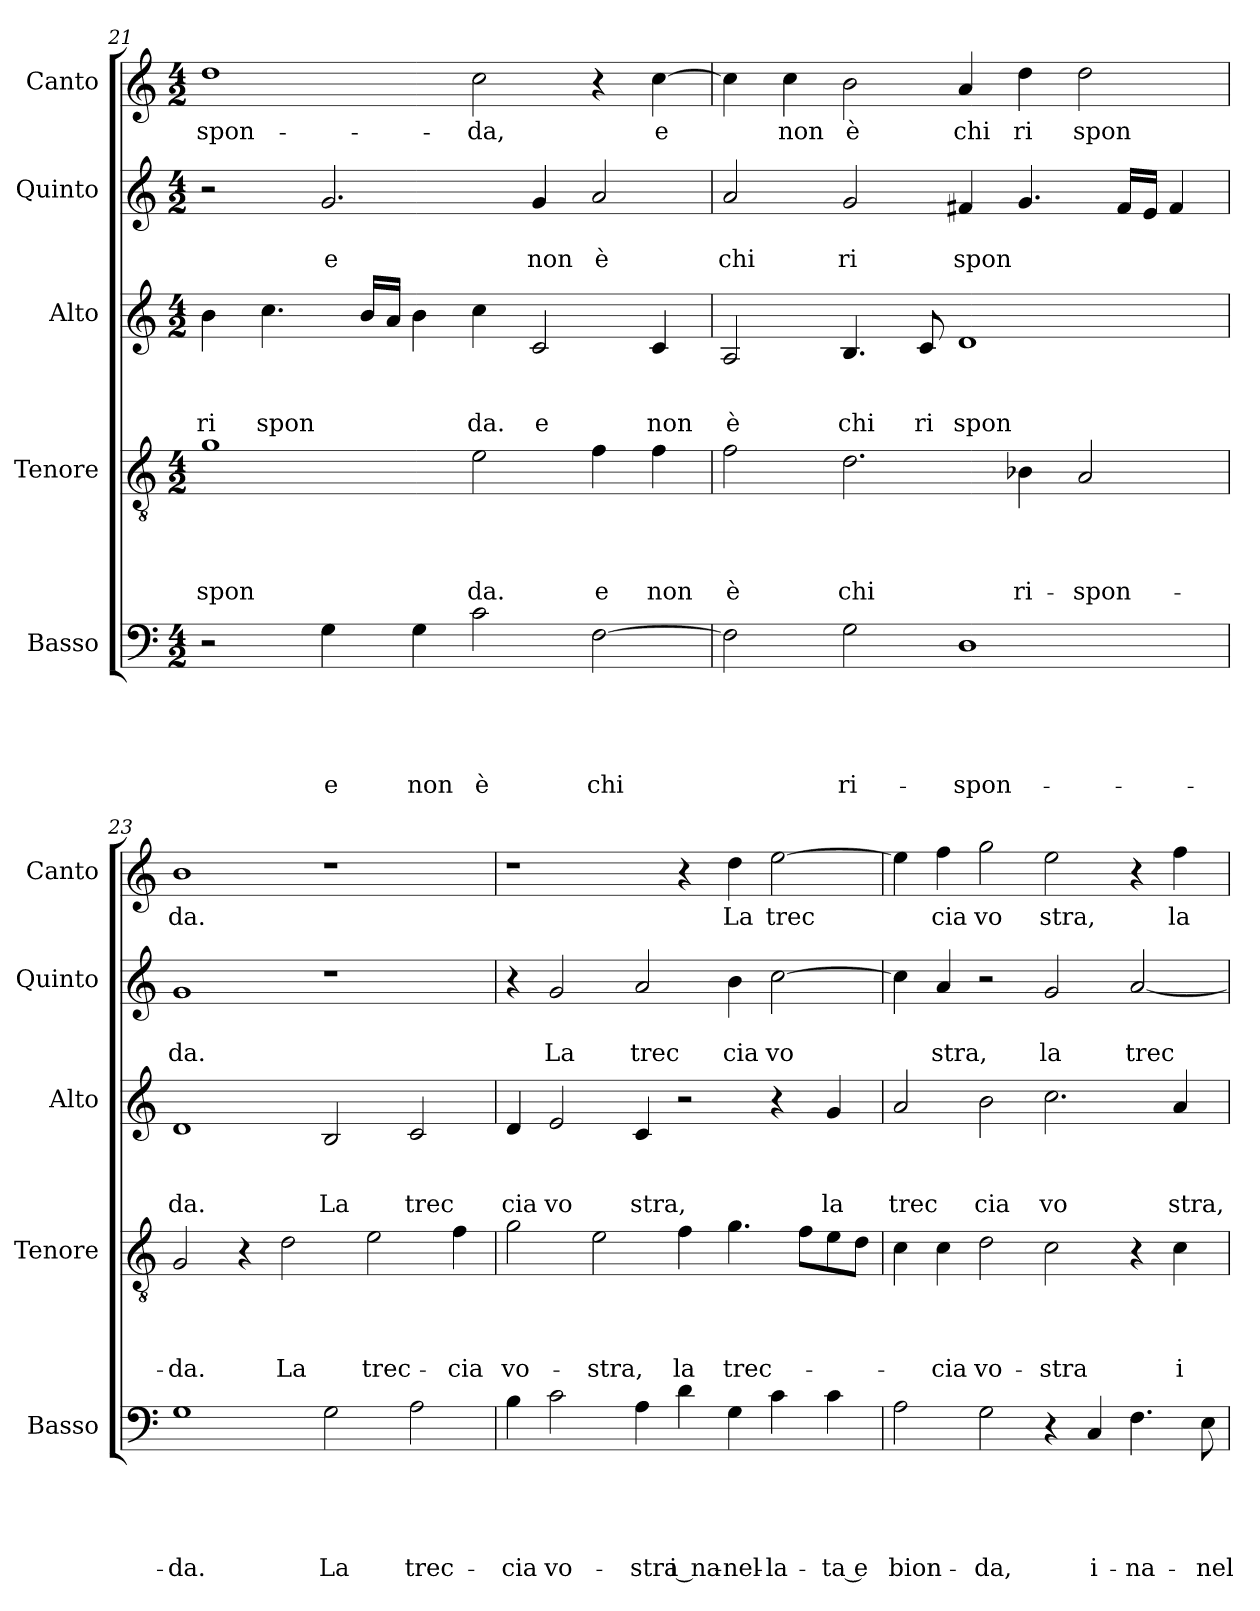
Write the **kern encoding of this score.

**kern	**text	**text	**text	**text	**text	**kern	**text	**text	**text	**text	**kern	**text	**text	**text	**kern	**text	**text	**kern	**text
*part5	*part5	*part5	*part5	*part5	*part5	*part4	*part4	*part4	*part4	*part4	*part3	*part3	*part3	*part3	*part2	*part2	*part2	*part1	*part1
*staff5	*staff5	*staff5	*staff5	*staff5	*staff5	*staff4	*staff4	*staff4	*staff4	*staff4	*staff3	*staff3	*staff3	*staff3	*staff2	*staff2	*staff2	*staff1	*staff1
*I"Basso	*	*	*	*	*	*I"Tenore	*	*	*	*	*I"Alto	*	*	*	*I"Quinto	*	*	*I"Canto	*
*I'Basso	*	*	*	*	*	*I'Tenore	*	*	*	*	*I'Alto	*	*	*	*I'Quinto	*	*	*I'Canto	*
*clefF4	*	*	*	*	*	*clefGv2	*	*	*	*	*clefG2	*	*	*	*clefG2	*	*	*clefG2	*
*k[]	*	*	*	*	*	*k[]	*	*	*	*	*k[]	*	*	*	*k[]	*	*	*k[]	*
*C:	*	*	*	*	*	*C:	*	*	*	*	*C:	*	*	*	*C:	*	*	*C:	*
*M4/2	*	*	*	*	*	*M4/2	*	*	*	*	*M4/2	*	*	*	*M4/2	*	*	*M4/2	*
=21	=21	=21	=21	=21	=21	=21	=21	=21	=21	=21	=21	=21	=21	=21	=21	=21	=21	=21	=21
!	!	!	!	!	!	!	!	!	!	!LO:LY:b	!	!	!	!LO:LY:b	!	!	!	!	!LO:LY:b
2r	.	.	.	.	.	1g	.	.	.	spon	4b\	.	.	ri	2r	.	.	1dd	-spon-
!	!	!	!	!	!	!	!	!	!	!	!	!	!	!LO:LY:b	!	!	!	!	!
.	.	.	.	.	.	.	.	.	.	.	4.cc\	.	.	spon	.	.	.	.	.
!	!	!	!	!	!LO:LY:b	!	!	!	!	!	!	!	!	!	!	!	!LO:LY:b	!	!
4G\	.	.	.	.	e	.	.	.	.	.	.	.	.	.	2.g/	.	e	.	.
.	.	.	.	.	.	.	.	.	.	.	16b/LL	.	.	.	.	.	.	.	.
.	.	.	.	.	.	.	.	.	.	.	16a/JJ	.	.	.	.	.	.	.	.
!	!	!	!	!	!LO:LY:b	!	!	!	!	!	!	!	!	!	!	!	!	!	!
4G\	.	.	.	.	non	.	.	.	.	.	4b\	.	.	.	.	.	.	.	.
!	!	!	!	!	!LO:LY:b	!	!	!	!	!LO:LY:b	!	!	!	!LO:LY:b	!	!	!	!	!LO:LY:b
2c\	.	.	.	.	è	2e\	.	.	.	da.	4cc\	.	.	da.	.	.	.	2cc\	-da,
!	!	!	!	!	!	!	!	!	!	!	!	!	!	!LO:LY:b	!	!	!LO:LY:b	!	!
.	.	.	.	.	.	.	.	.	.	.	2c/	.	.	e	4g/	.	non	.	.
!	!	!	!	!	!LO:LY:b	!	!	!	!	!LO:LY:b	!	!	!	!	!	!	!LO:LY:b	!	!
[<2F\	.	.	.	.	chi	4f\	.	.	.	e	.	.	.	.	2a/	.	è	4r	.
!	!	!	!	!	!	!	!	!	!	!LO:LY:b	!	!	!	!LO:LY:b	!	!	!	!	!LO:LY:b
.	.	.	.	.	.	4f\	.	.	.	non	4c/	.	.	non	.	.	.	[<4cc\	e
!!LO:LB:g=z
=22	=22	=22	=22	=22	=22	=22	=22	=22	=22	=22	=22	=22	=22	=22	=22	=22	=22	=22	=22
!	!	!	!	!	!	!	!	!	!	!LO:LY:b	!	!	!	!LO:LY:b	!	!	!LO:LY:b	!	!
2F\]	.	.	.	.	.	2f\	.	.	.	è	2A/	.	.	è	2a/	.	chi	4cc\]	.
!	!	!	!	!	!	!	!	!	!	!	!	!	!	!	!	!	!	!	!LO:LY:b
.	.	.	.	.	.	.	.	.	.	.	.	.	.	.	.	.	.	4cc\	non
!	!	!	!	!	!LO:LY:b	!	!	!	!	!LO:LY:b	!	!	!	!LO:LY:b	!	!	!LO:LY:b	!	!LO:LY:b
2G\	.	.	.	.	ri-	2.d\	.	.	.	chi	4.B/	.	.	chi	2g/	.	ri	2b\	è
!	!	!	!	!	!	!	!	!	!	!	!	!	!	!LO:LY:b	!	!	!	!	!
.	.	.	.	.	.	.	.	.	.	.	8c/	.	.	ri	.	.	.	.	.
!	!	!	!	!	!LO:LY:b	!	!	!	!	!	!	!	!	!LO:LY:b	!	!	!LO:LY:b	!	!LO:LY:b
1D	.	.	.	.	-spon-	.	.	.	.	.	1d	.	.	spon	4f#X/	.	spon	4a/	chi
!	!	!	!	!	!	!	!	!	!	!LO:LY:b	!	!	!	!	!	!	!	!	!LO:LY:b
.	.	.	.	.	.	4B-X\	.	.	.	ri-	.	.	.	.	4.g/	.	.	4dd\	ri
!	!	!	!	!	!	!	!	!	!	!LO:LY:b	!	!	!	!	!	!	!	!	!LO:LY:b
.	.	.	.	.	.	2A/	.	.	.	-spon-	.	.	.	.	.	.	.	2dd\	spon
.	.	.	.	.	.	.	.	.	.	.	.	.	.	.	16f#/LL	.	.	.	.
.	.	.	.	.	.	.	.	.	.	.	.	.	.	.	16e/JJ	.	.	.	.
.	.	.	.	.	.	.	.	.	.	.	.	.	.	.	4f#/	.	.	.	.
=23	=23	=23	=23	=23	=23	=23	=23	=23	=23	=23	=23	=23	=23	=23	=23	=23	=23	=23	=23
!	!	!	!	!	!LO:LY:b	!	!	!	!	!LO:LY:b	!	!	!	!LO:LY:b	!	!	!LO:LY:b	!	!LO:LY:b
1G	.	.	.	.	-da.	2G/	.	.	.	-da.	1d	.	.	da.	1g	.	da.	1b	da.
.	.	.	.	.	.	4r	.	.	.	.	.	.	.	.	.	.	.	.	.
!	!	!	!	!	!	!	!	!	!	!LO:LY:b	!	!	!	!	!	!	!	!	!
.	.	.	.	.	.	2d\	.	.	.	La	.	.	.	.	.	.	.	.	.
!	!	!	!	!	!LO:LY:b	!	!	!	!	!	!	!	!	!LO:LY:b	!	!	!	!	!
2G\	.	.	.	.	La	.	.	.	.	.	2B/	.	.	La	1r	.	.	1r	.
!	!	!	!	!	!	!	!	!	!	!LO:LY:b	!	!	!	!	!	!	!	!	!
.	.	.	.	.	.	2e\	.	.	.	trec-	.	.	.	.	.	.	.	.	.
!	!	!	!	!	!LO:LY:b	!	!	!	!	!	!	!	!	!LO:LY:b	!	!	!	!	!
2A\	.	.	.	.	trec-	.	.	.	.	.	2c/	.	.	trec	.	.	.	.	.
!	!	!	!	!	!	!	!	!	!	!LO:LY:b	!	!	!	!	!	!	!	!	!
.	.	.	.	.	.	4f\	.	.	.	-cia	.	.	.	.	.	.	.	.	.
=24	=24	=24	=24	=24	=24	=24	=24	=24	=24	=24	=24	=24	=24	=24	=24	=24	=24	=24	=24
!	!	!	!	!	!LO:LY:b	!	!	!	!	!LO:LY:b	!	!	!	!LO:LY:b	!	!	!	!	!
4B\	.	.	.	.	-cia	2g\	.	.	.	vo-	4d/	.	.	cia	4r	.	.	1r	.
!	!	!	!	!	!LO:LY:b	!	!	!	!	!	!	!	!	!LO:LY:b	!	!	!LO:LY:b	!	!
2c\	.	.	.	.	vo-	.	.	.	.	.	2e/	.	.	vo	2g/	.	La	.	.
!	!	!	!	!	!	!	!	!	!	!LO:LY:b	!	!	!	!	!	!	!	!	!
.	.	.	.	.	.	2e\	.	.	.	-stra,	.	.	.	.	.	.	.	.	.
!	!	!	!	!	!LO:LY:b	!	!	!	!	!	!	!	!	!LO:LY:b	!	!	!LO:LY:b	!	!
4A\	.	.	.	.	-stra	.	.	.	.	.	4c/	.	.	stra,	2a/	.	trec	.	.
!	!	!	!	!	!LO:LY:b:rj	!	!	!	!	!LO:LY:b	!	!	!	!	!	!	!	!	!
4d\	.	.	.	.	i na-	4f\	.	.	.	la	2r	.	.	.	.	.	.	4r	.
!	!	!	!	!	!LO:LY:b	!	!	!	!	!LO:LY:b	!	!	!	!	!	!	!LO:LY:b	!	!LO:LY:b
4G\	.	.	.	.	-nel-	4.g\	.	.	.	trec-	.	.	.	.	4b\	.	cia	4dd\	La
!	!	!	!	!	!LO:LY:b	!	!	!	!	!	!	!	!	!	!	!	!LO:LY:b	!	!LO:LY:b
4c\	.	.	.	.	-la-	.	.	.	.	.	4r	.	.	.	[>2cc\	.	vo	[>2ee\	trec
.	.	.	.	.	.	8f\L	.	.	.	.	.	.	.	.	.	.	.	.	.
!	!	!	!	!	!LO:LY:b:rj	!	!	!	!	!	!	!	!	!LO:LY:b	!	!	!	!	!
4c\	.	.	.	.	-ta e	8e\	.	.	.	.	4g/	.	.	la	.	.	.	.	.
.	.	.	.	.	.	8d\J	.	.	.	.	.	.	.	.	.	.	.	.	.
=25	=25	=25	=25	=25	=25	=25	=25	=25	=25	=25	=25	=25	=25	=25	=25	=25	=25	=25	=25
!	!	!	!	!	!LO:LY:b	!	!	!	!	!	!	!	!	!LO:LY:b	!	!	!	!	!
2A\	.	.	.	.	bion-	4c\	.	.	.	.	2a/	.	.	trec	4cc\]	.	.	4ee\]	.
!	!	!	!	!	!	!	!	!	!	!LO:LY:b	!	!	!	!	!	!	!LO:LY:b	!	!LO:LY:b
.	.	.	.	.	.	4c\	.	.	.	-cia	.	.	.	.	4a/	.	stra,	4ff\	cia
!	!	!	!	!	!LO:LY:b	!	!	!	!	!LO:LY:b	!	!	!	!LO:LY:b	!	!	!	!	!LO:LY:b
2G\	.	.	.	.	-da,	2d\	.	.	.	vo-	2b\	.	.	cia	2r	.	.	2gg\	vo
!	!	!	!	!	!	!	!	!	!	!LO:LY:b	!	!	!	!LO:LY:b	!	!	!LO:LY:b	!	!LO:LY:b
4r	.	.	.	.	.	2c\	.	.	.	-stra	2.cc\	.	.	vo	2g/	.	la	2ee\	stra,
!	!	!	!	!	!LO:LY:b	!	!	!	!	!	!	!	!	!	!	!	!	!	!
4C/	.	.	.	.	i-	.	.	.	.	.	.	.	.	.	.	.	.	.	.
!	!	!	!	!	!LO:LY:b	!	!	!	!	!	!	!	!	!	!	!	!LO:LY:b	!	!
4.F\	.	.	.	.	-na-	4r	.	.	.	.	.	.	.	.	[>2a/	.	trec	4r	.
!	!	!	!	!	!	!	!	!	!	!LO:LY:b	!	!	!	!LO:LY:b	!	!	!	!	!LO:LY:b
.	.	.	.	.	.	4c\	.	.	.	i-	4a/	.	.	stra,	.	.	.	4ff\	la
!	!	!	!	!	!LO:LY:b	!	!	!	!	!	!	!	!	!	!	!	!	!	!
8E\	.	.	.	.	-nel-	.	.	.	.	.	.	.	.	.	.	.	.	.	.
=	=	=	=	=	=	=	=	=	=	=	=	=	=	=	=	=	=	=	=
*-	*-	*-	*-	*-	*-	*-	*-	*-	*-	*-	*-	*-	*-	*-	*-	*-	*-	*-	*-
